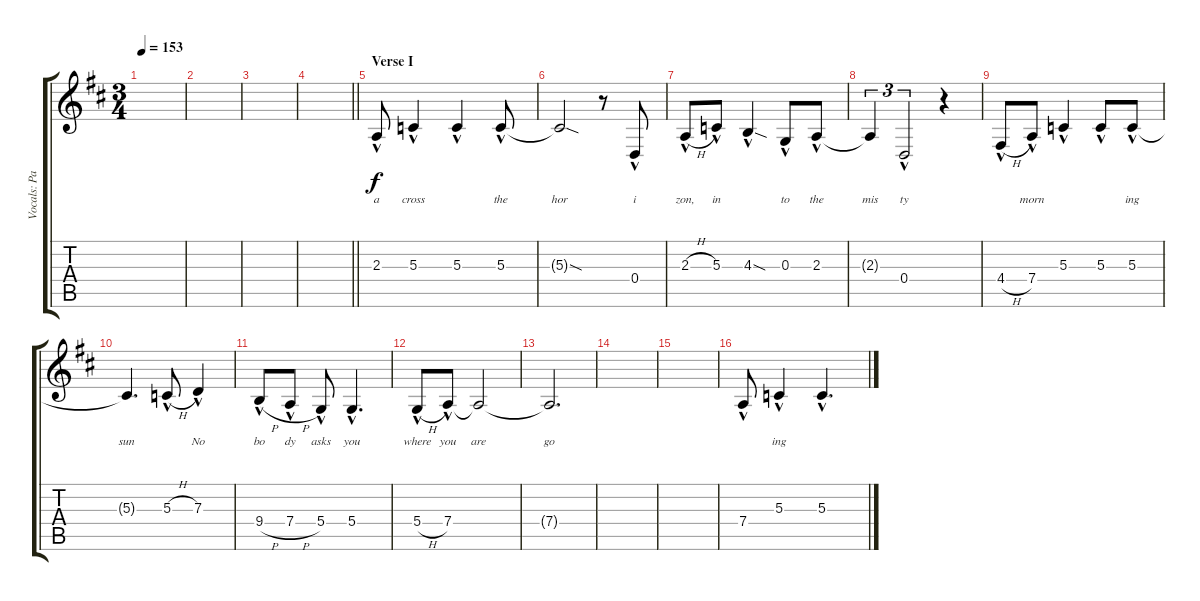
\track ("Vocals: Paul" "Vocals: Pa") {instrument lead2sawtooth}
\staff {score tabs}
\tuning (E4 B3 G3 D3 A2 E2) {hide}
\ts (3 4)
\tempo 153
\clef g2
\ks d
|
|
|
\barLineRight lightlight
|
\section ("" "Verse I")
2.3{hac}.8{lyrics (0 "a") lyrics (1 "") lyrics (2 "") lyrics (3 "") lyrics (4 "")} 5.3{hac}.4{lyrics (0 "cross") lyrics (1 "") lyrics (2 "") lyrics (3 "") lyrics (4 "")} 5.3{hac}.4{lyrics (0 "") lyrics (1 "") lyrics (2 "") lyrics (3 "") lyrics (4 "")} 5.3{hac}.8{lyrics (0 "the") lyrics (1 "") lyrics (2 "") lyrics (3 "") lyrics (4 "")} |
5.3{sod t}.2{lyrics (0 "hor") lyrics (1 "") lyrics (2 "") lyrics (3 "") lyrics (4 "")} r.8 0.4{hac}.8{lyrics (0 "i") lyrics (1 "") lyrics (2 "") lyrics (3 "") lyrics (4 "")} |
2.3{h hac}.8{lyrics (0 "zon,") lyrics (1 "") lyrics (2 "") lyrics (3 "") lyrics (4 "")} 5.3{hac}.8{lyrics (0 "in") lyrics (1 "") lyrics (2 "") lyrics (3 "") lyrics (4 "")} 4.3{sod hac}.4{lyrics (0 "") lyrics (1 "") lyrics (2 "") lyrics (3 "") lyrics (4 "")} 0.3{hac}.8{lyrics (0 "to") lyrics (1 "") lyrics (2 "") lyrics (3 "") lyrics (4 "")} 2.3{hac}.8{lyrics (0 "the") lyrics (1 "") lyrics (2 "") lyrics (3 "") lyrics (4 "")} |
2.3{t}.4{tu (3 2) lyrics (0 "mis") lyrics (1 "") lyrics (2 "") lyrics (3 "") lyrics (4 "")} 0.4{hac}.2{tu (3 2) lyrics (0 "ty") lyrics (1 "") lyrics (2 "") lyrics (3 "") lyrics (4 "")} r.4 |
4.4{h hac}.8{lyrics (0 "") lyrics (1 "") lyrics (2 "") lyrics (3 "") lyrics (4 "")} 7.4{hac}.8{lyrics (0 "morn") lyrics (1 "") lyrics (2 "") lyrics (3 "") lyrics (4 "")} 5.3{hac}.4{lyrics (0 "") lyrics (1 "") lyrics (2 "") lyrics (3 "") lyrics (4 "")} 5.3{hac}.8{lyrics (0 "") lyrics (1 "") lyrics (2 "") lyrics (3 "") lyrics (4 "")} 5.3{hac}.8{lyrics (0 "ing") lyrics (1 "") lyrics (2 "") lyrics (3 "") lyrics (4 "")} |
5.3{t}.4{d lyrics (0 "sun") lyrics (1 "") lyrics (2 "") lyrics (3 "") lyrics (4 "")} 5.3{h hac}.8{lyrics (0 "") lyrics (1 "") lyrics (2 "") lyrics (3 "") lyrics (4 "")} 7.3{hac}.4{lyrics (0 "No") lyrics (1 "") lyrics (2 "") lyrics (3 "") lyrics (4 "")} |
9.4{h hac}.8{lyrics (0 "bo") lyrics (1 "") lyrics (2 "") lyrics (3 "") lyrics (4 "")} 7.4{h hac}.8{lyrics (0 "dy") lyrics (1 "") lyrics (2 "") lyrics (3 "") lyrics (4 "")} 5.4{hac}.8{lyrics (0 "asks") lyrics (1 "") lyrics (2 "") lyrics (3 "") lyrics (4 "")} 5.4{hac}.4{d lyrics (0 "you") lyrics (1 "") lyrics (2 "") lyrics (3 "") lyrics (4 "")} |
5.4{h hac}.8{lyrics (0 "where") lyrics (1 "") lyrics (2 "") lyrics (3 "") lyrics (4 "")} 7.4{hac}.8{lyrics (0 "you") lyrics (1 "") lyrics (2 "") lyrics (3 "") lyrics (4 "")} 7.4{t}.2{lyrics (0 "are") lyrics (1 "") lyrics (2 "") lyrics (3 "") lyrics (4 "")} |
7.4{t}.2{d lyrics (0 "go") lyrics (1 "") lyrics (2 "") lyrics (3 "") lyrics (4 "")} |
|
|
7.4{hac}.8{lyrics (0 "") lyrics (1 "") lyrics (2 "") lyrics (3 "") lyrics (4 "")} 5.3{hac}.4{lyrics (0 "ing") lyrics (1 "") lyrics (2 "") lyrics (3 "") lyrics (4 "")} 5.3{hac}.4{d lyrics (0 "") lyrics (1 "") lyrics (2 "") lyrics (3 "") lyrics (4 "")}
